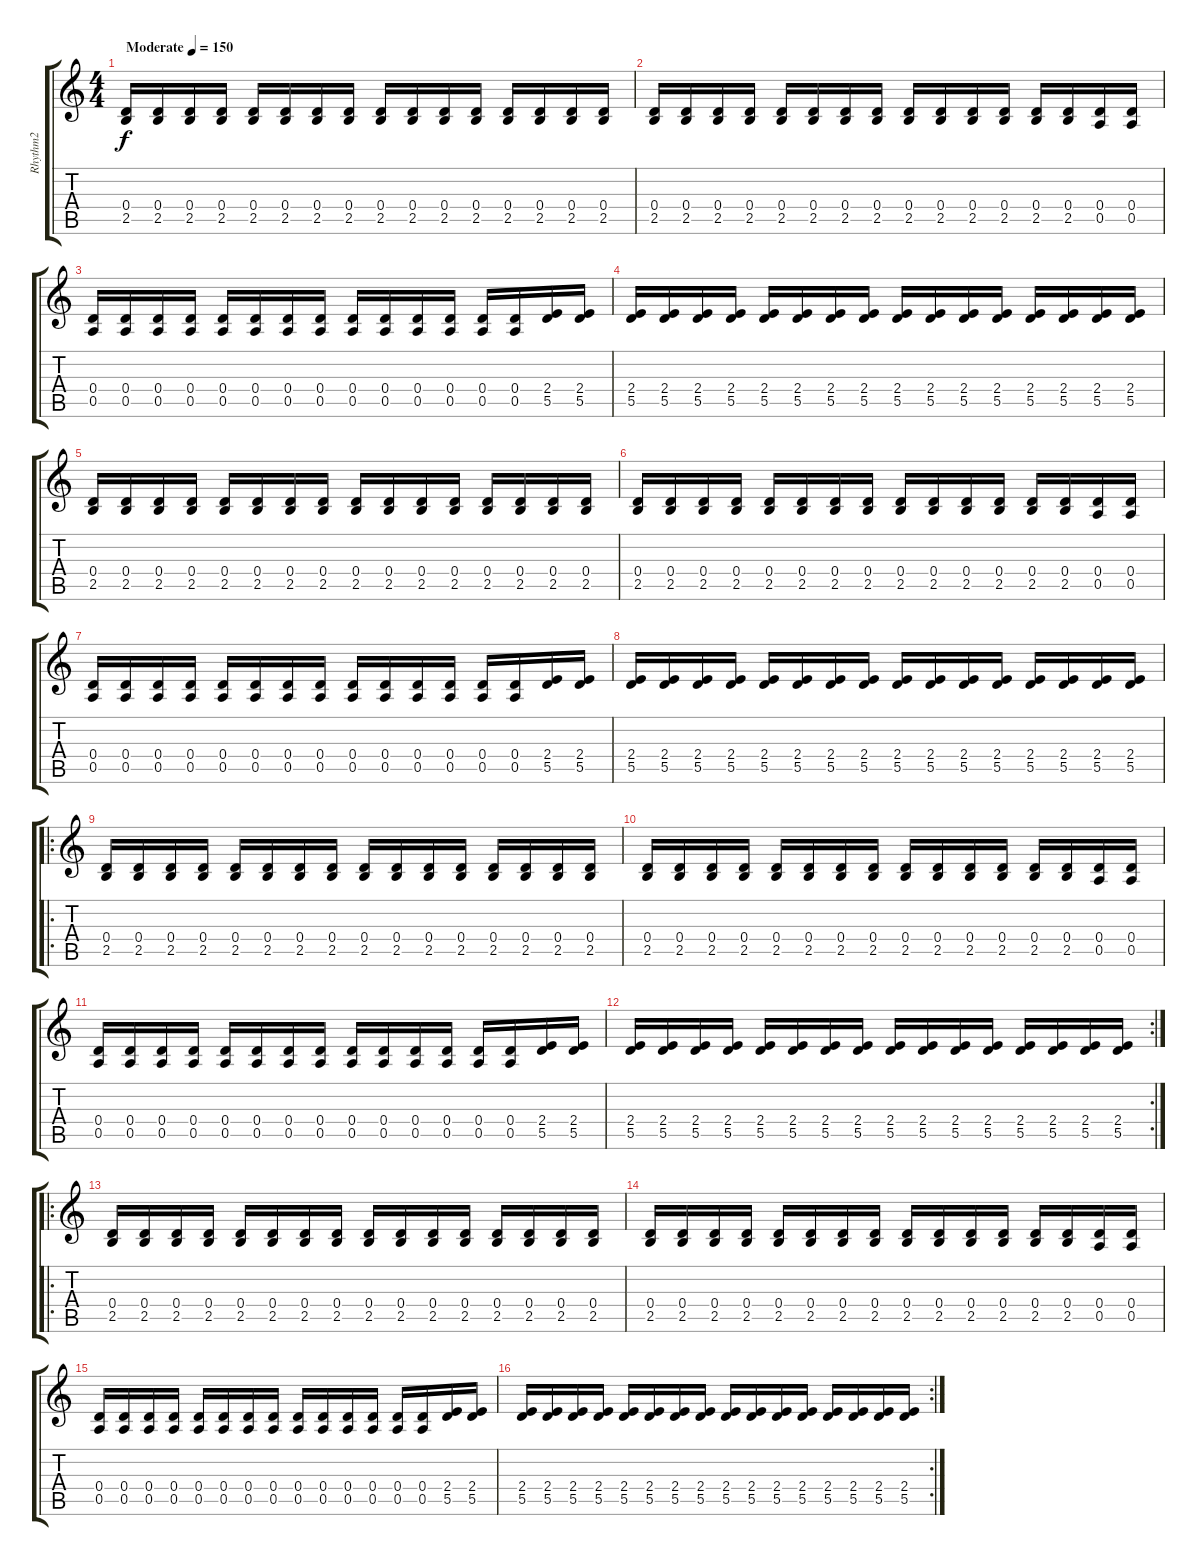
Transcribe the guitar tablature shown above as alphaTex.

\track ("Rhythm2" "Rhythm2") {instrument distortionguitar}
\staff {score tabs}
\tuning (E4 B3 G3 D3 A2 E2) {hide}
\ts (4 4)
\tempo (150 "Moderate")
\clef g2
\ks c
(0.4 2.5).16{dy f instrument distortionguitar} (0.4 2.5).16 (0.4 2.5).16 (0.4 2.5).16 (0.4 2.5).16 (0.4 2.5).16 (0.4 2.5).16 (0.4 2.5).16 (0.4 2.5).16 (0.4 2.5).16 (0.4 2.5).16 (0.4 2.5).16 (0.4 2.5).16 (0.4 2.5).16 (0.4 2.5).16 (0.4 2.5).16 |
(0.4 2.5).16 (0.4 2.5).16 (0.4 2.5).16 (0.4 2.5).16 (0.4 2.5).16 (0.4 2.5).16 (0.4 2.5).16 (0.4 2.5).16 (0.4 2.5).16 (0.4 2.5).16 (0.4 2.5).16 (0.4 2.5).16 (0.4 2.5).16 (0.4 2.5).16 (0.4 0.5).16 (0.4 0.5).16 |
(0.4 0.5).16 (0.4 0.5).16 (0.4 0.5).16 (0.4 0.5).16 (0.4 0.5).16 (0.4 0.5).16 (0.4 0.5).16 (0.4 0.5).16 (0.4 0.5).16 (0.4 0.5).16 (0.4 0.5).16 (0.4 0.5).16 (0.4 0.5).16 (0.4 0.5).16 (2.4 5.5).16 (2.4 5.5).16 |
(2.4 5.5).16 (2.4 5.5).16 (2.4 5.5).16 (2.4 5.5).16 (2.4 5.5).16 (2.4 5.5).16 (2.4 5.5).16 (2.4 5.5).16 (2.4 5.5).16 (2.4 5.5).16 (2.4 5.5).16 (2.4 5.5).16 (2.4 5.5).16 (2.4 5.5).16 (2.4 5.5).16 (2.4 5.5).16 |
(0.4 2.5).16 (0.4 2.5).16 (0.4 2.5).16 (0.4 2.5).16 (0.4 2.5).16 (0.4 2.5).16 (0.4 2.5).16 (0.4 2.5).16 (0.4 2.5).16 (0.4 2.5).16 (0.4 2.5).16 (0.4 2.5).16 (0.4 2.5).16 (0.4 2.5).16 (0.4 2.5).16 (0.4 2.5).16 |
(0.4 2.5).16 (0.4 2.5).16 (0.4 2.5).16 (0.4 2.5).16 (0.4 2.5).16 (0.4 2.5).16 (0.4 2.5).16 (0.4 2.5).16 (0.4 2.5).16 (0.4 2.5).16 (0.4 2.5).16 (0.4 2.5).16 (0.4 2.5).16 (0.4 2.5).16 (0.4 0.5).16 (0.4 0.5).16 |
(0.4 0.5).16 (0.4 0.5).16 (0.4 0.5).16 (0.4 0.5).16 (0.4 0.5).16 (0.4 0.5).16 (0.4 0.5).16 (0.4 0.5).16 (0.4 0.5).16 (0.4 0.5).16 (0.4 0.5).16 (0.4 0.5).16 (0.4 0.5).16 (0.4 0.5).16 (2.4 5.5).16 (2.4 5.5).16 |
(2.4 5.5).16 (2.4 5.5).16 (2.4 5.5).16 (2.4 5.5).16 (2.4 5.5).16 (2.4 5.5).16 (2.4 5.5).16 (2.4 5.5).16 (2.4 5.5).16 (2.4 5.5).16 (2.4 5.5).16 (2.4 5.5).16 (2.4 5.5).16 (2.4 5.5).16 (2.4 5.5).16 (2.4 5.5).16 |
\ro
(0.4 2.5).16 (0.4 2.5).16 (0.4 2.5).16 (0.4 2.5).16 (0.4 2.5).16 (0.4 2.5).16 (0.4 2.5).16 (0.4 2.5).16 (0.4 2.5).16 (0.4 2.5).16 (0.4 2.5).16 (0.4 2.5).16 (0.4 2.5).16 (0.4 2.5).16 (0.4 2.5).16 (0.4 2.5).16 |
(0.4 2.5).16 (0.4 2.5).16 (0.4 2.5).16 (0.4 2.5).16 (0.4 2.5).16 (0.4 2.5).16 (0.4 2.5).16 (0.4 2.5).16 (0.4 2.5).16 (0.4 2.5).16 (0.4 2.5).16 (0.4 2.5).16 (0.4 2.5).16 (0.4 2.5).16 (0.4 0.5).16 (0.4 0.5).16 |
(0.4 0.5).16 (0.4 0.5).16 (0.4 0.5).16 (0.4 0.5).16 (0.4 0.5).16 (0.4 0.5).16 (0.4 0.5).16 (0.4 0.5).16 (0.4 0.5).16 (0.4 0.5).16 (0.4 0.5).16 (0.4 0.5).16 (0.4 0.5).16 (0.4 0.5).16 (2.4 5.5).16 (2.4 5.5).16 |
\rc 2
(2.4 5.5).16 (2.4 5.5).16 (2.4 5.5).16 (2.4 5.5).16 (2.4 5.5).16 (2.4 5.5).16 (2.4 5.5).16 (2.4 5.5).16 (2.4 5.5).16 (2.4 5.5).16 (2.4 5.5).16 (2.4 5.5).16 (2.4 5.5).16 (2.4 5.5).16 (2.4 5.5).16 (2.4 5.5).16 |
\ro
(0.4 2.5).16 (0.4 2.5).16 (0.4 2.5).16 (0.4 2.5).16 (0.4 2.5).16 (0.4 2.5).16 (0.4 2.5).16 (0.4 2.5).16 (0.4 2.5).16 (0.4 2.5).16 (0.4 2.5).16 (0.4 2.5).16 (0.4 2.5).16 (0.4 2.5).16 (0.4 2.5).16 (0.4 2.5).16 |
(0.4 2.5).16 (0.4 2.5).16 (0.4 2.5).16 (0.4 2.5).16 (0.4 2.5).16 (0.4 2.5).16 (0.4 2.5).16 (0.4 2.5).16 (0.4 2.5).16 (0.4 2.5).16 (0.4 2.5).16 (0.4 2.5).16 (0.4 2.5).16 (0.4 2.5).16 (0.4 0.5).16 (0.4 0.5).16 |
(0.4 0.5).16 (0.4 0.5).16 (0.4 0.5).16 (0.4 0.5).16 (0.4 0.5).16 (0.4 0.5).16 (0.4 0.5).16 (0.4 0.5).16 (0.4 0.5).16 (0.4 0.5).16 (0.4 0.5).16 (0.4 0.5).16 (0.4 0.5).16 (0.4 0.5).16 (2.4 5.5).16 (2.4 5.5).16 |
\rc 2
(2.4 5.5).16 (2.4 5.5).16 (2.4 5.5).16 (2.4 5.5).16 (2.4 5.5).16 (2.4 5.5).16 (2.4 5.5).16 (2.4 5.5).16 (2.4 5.5).16 (2.4 5.5).16 (2.4 5.5).16 (2.4 5.5).16 (2.4 5.5).16 (2.4 5.5).16 (2.4 5.5).16 (2.4 5.5).16
